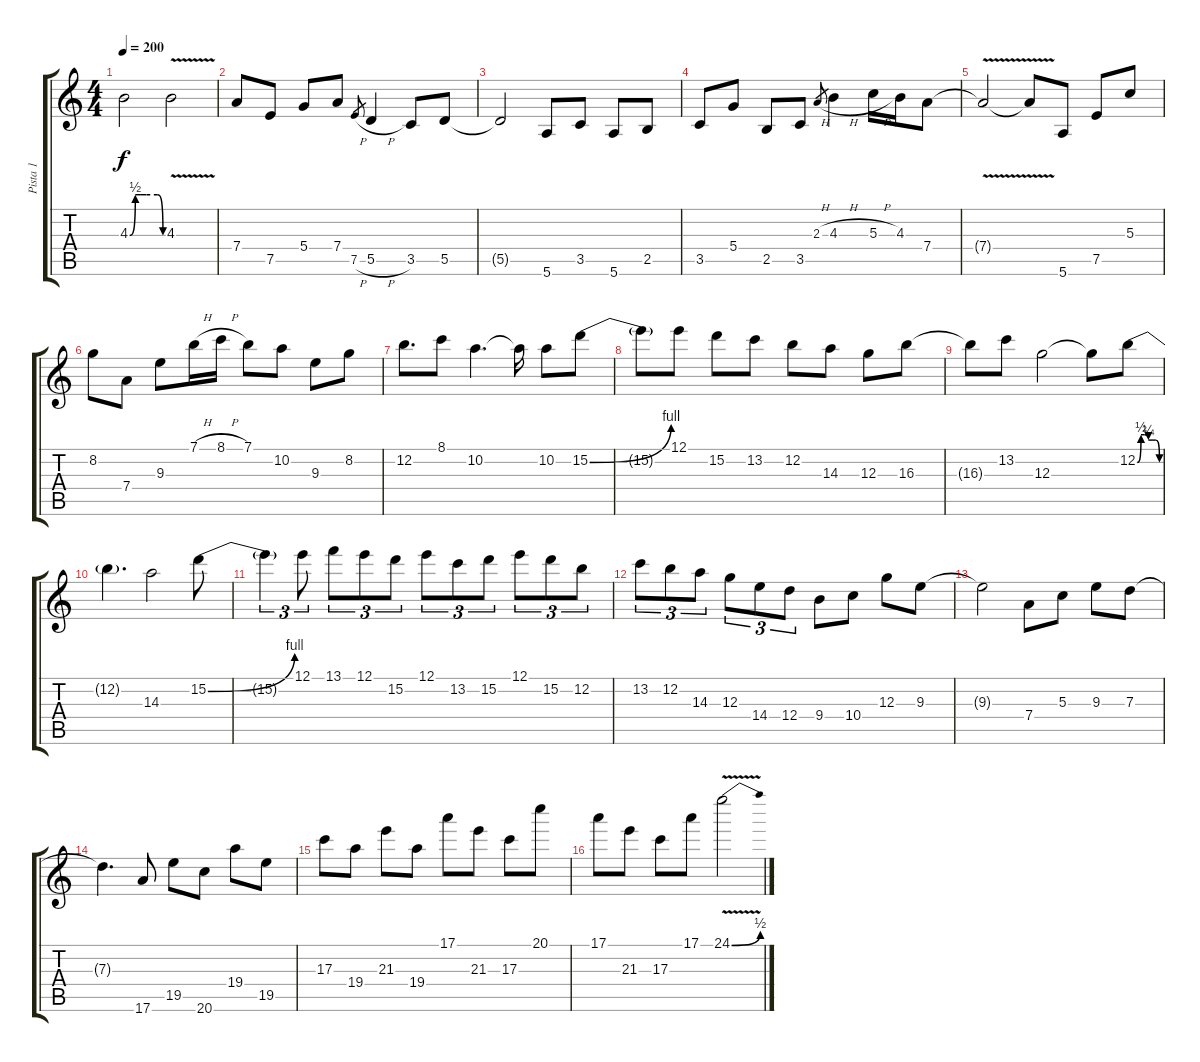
\track ("Pista 1" "Pista 1") {instrument distortionguitar}
\staff {score tabs}
\tuning (E4 B3 G3 D3 A2 E2) {hide}
\ts (4 4)
\tempo 200
\clef g2
\ks c
4.3{be (custom 0 0 10 2 20 2 30 2 50 2 60 0)}.2{dy f} 4.3{v}.2 |
7.4.8 7.5.8 5.4.8 7.4.8 7.5{h}.8{gr} 5.5{h}.4 3.5.8 5.5.8 |
5.5{t}.2 5.6.8 3.5.8 5.6.8 2.5.8 |
3.5.8 5.4.8 2.5.8 3.5.8 2.3{h}.8{gr} 4.3{h}.4 5.3{h}.16 4.3.16 7.4.8 |
7.4{v t}.2 7.4{t}.8 5.6.8 7.5.8 5.3.8 |
8.2.8 7.4.8 9.3.8 7.1{h}.16 8.1{h}.16 7.1.8 10.2.8 9.3.8 8.2.8 |
12.2.8{d} 8.1.8 10.2.4{d} 10.2{t}.16 10.2.8 15.2{be (bend 0 0 60 4)}.8 |
15.2{t}.8 12.1.8 15.2.8 13.2.8 12.2.8 14.3.8 12.3.8 16.3.8 |
16.3{t}.8 13.2.8 12.3.2 12.3{t}.8 12.2{be (custom 0 0 10 2 20 2 30 1 40 1 50 1 60 0)}.8 |
12.2{t}.4{d} 14.3.2 15.2{be (bend 0 0 60 4)}.8 |
15.2{t}.4{tu (3 2)} 12.1.8{tu (3 2)} 13.1.8{tu (3 2)} 12.1.8{tu (3 2)} 15.2.8{tu (3 2)} 12.1.8{tu (3 2)} 13.2.8{tu (3 2)} 15.2.8{tu (3 2)} 12.1.8{tu (3 2)} 15.2.8{tu (3 2)} 12.2.8{tu (3 2)} |
13.2.8{tu (3 2)} 12.2.8{tu (3 2)} 14.3.8{tu (3 2)} 12.3.8{tu (3 2)} 14.4.8{tu (3 2)} 12.4.8{tu (3 2)} 9.4.8 10.4.8 12.3.8 9.3.8 |
9.3{t}.2 7.4.8 5.3.8 9.3.8 7.3.8 |
7.3{t}.4{d} 17.6.8 19.5.8 20.6.8 19.4.8 19.5.8 |
17.3.8 19.4.8 21.3.8 19.4.8 17.1.8 21.3.8 17.3.8 20.1.8 |
17.1.8 21.3.8 17.3.8 17.1.8 24.1{be (bend 0 0 60 2) v}.2
